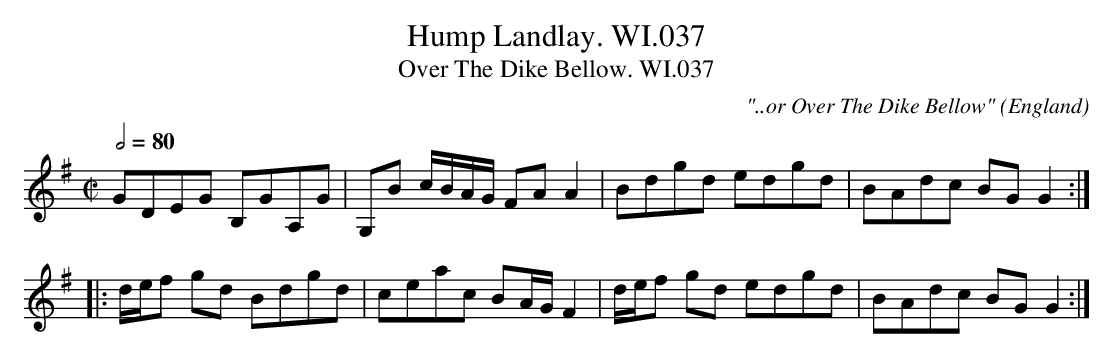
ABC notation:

X:1
T:Hump Landlay. WI.037
T:Over The Dike Bellow. WI.037
C:"..or Over The Dike Bellow"
L:1/8
M:C|
O:England
Q:1/2=80
K:G
GDEG B,GA,G|G,B c/B/A/G/ FAA2|Bdgd edgd|BAdc BGG2:|!
|:d/e/f gd Bdgd|ceac BA/G/F2|d/e/f gd edgd|BAdc BGG2:|
